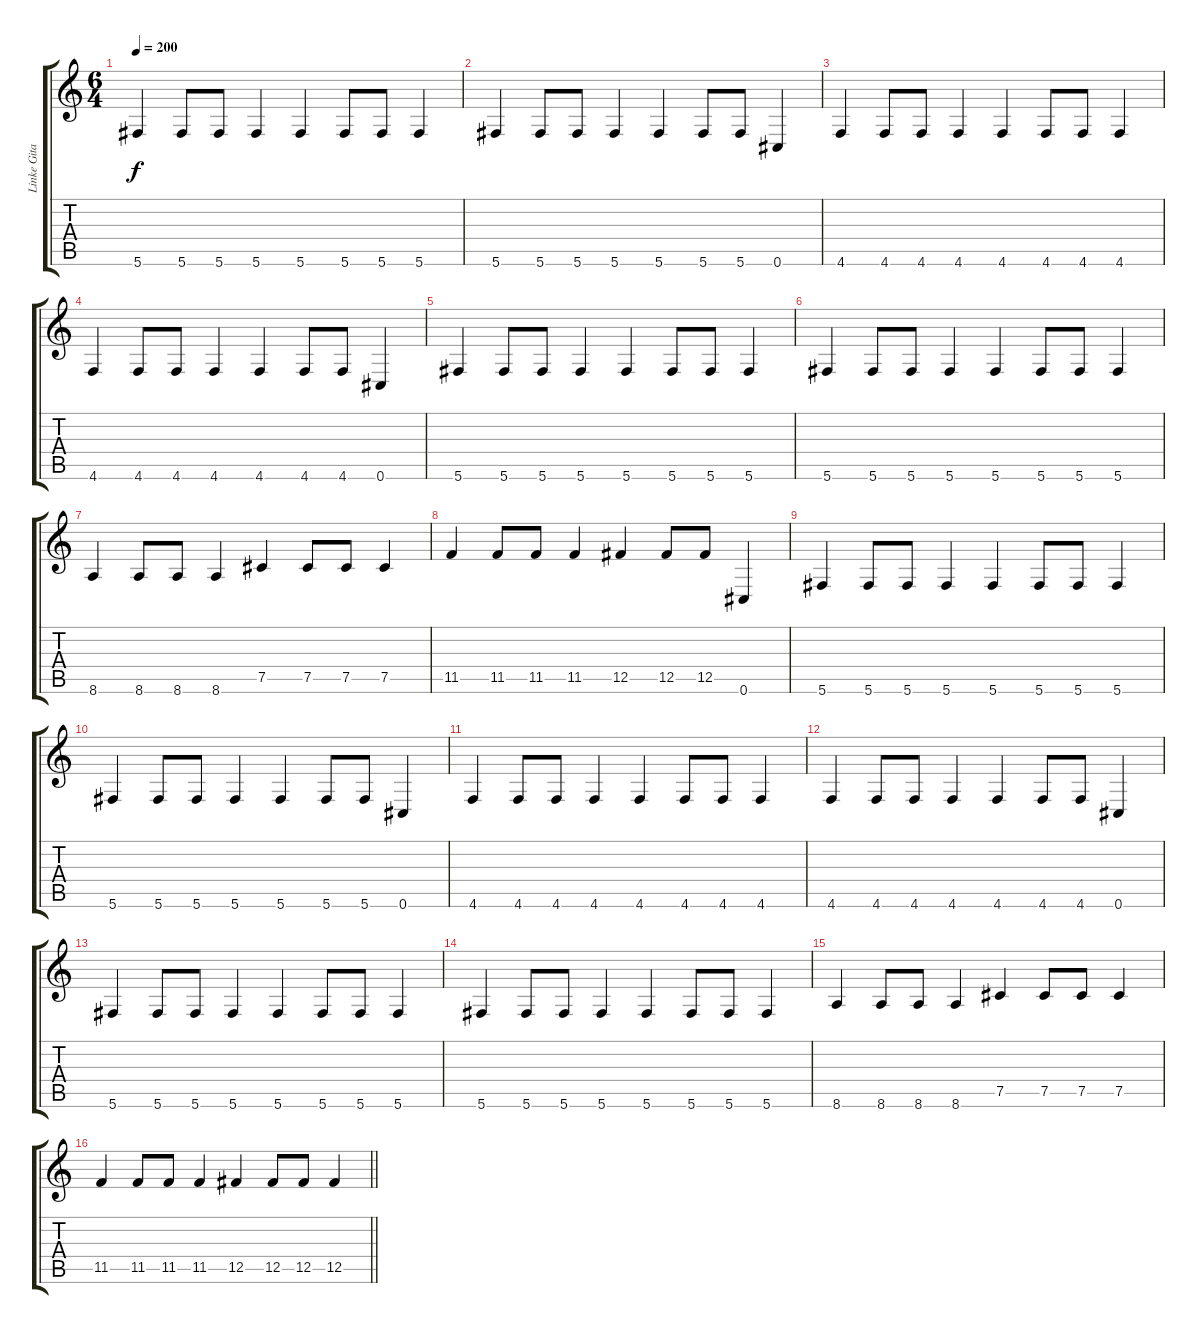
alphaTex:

\track ("Linke Gitarre" "Linke Gita") {instrument distortionguitar}
\staff {score tabs}
\tuning (Db4 Ab3 E3 B2 Gb2 Db2) {hide}
\ts (6 4)
\tempo 200
\clef g2
\ks c
5.6.4{dy f} 5.6.8 5.6.8 5.6.4 5.6.4 5.6.8 5.6.8 5.6.4 |
5.6.4 5.6.8 5.6.8 5.6.4 5.6.4 5.6.8 5.6.8 0.6.4 |
4.6.4 4.6.8 4.6.8 4.6.4 4.6.4 4.6.8 4.6.8 4.6.4 |
4.6.4 4.6.8 4.6.8 4.6.4 4.6.4 4.6.8 4.6.8 0.6.4 |
5.6.4 5.6.8 5.6.8 5.6.4 5.6.4 5.6.8 5.6.8 5.6.4 |
5.6.4 5.6.8 5.6.8 5.6.4 5.6.4 5.6.8 5.6.8 5.6.4 |
8.6.4 8.6.8 8.6.8 8.6.4 7.5.4 7.5.8 7.5.8 7.5.4 |
11.5.4 11.5.8 11.5.8 11.5.4 12.5.4 12.5.8 12.5.8 0.6.4 |
5.6.4 5.6.8 5.6.8 5.6.4 5.6.4 5.6.8 5.6.8 5.6.4 |
5.6.4 5.6.8 5.6.8 5.6.4 5.6.4 5.6.8 5.6.8 0.6.4 |
4.6.4 4.6.8 4.6.8 4.6.4 4.6.4 4.6.8 4.6.8 4.6.4 |
4.6.4 4.6.8 4.6.8 4.6.4 4.6.4 4.6.8 4.6.8 0.6.4 |
5.6.4 5.6.8 5.6.8 5.6.4 5.6.4 5.6.8 5.6.8 5.6.4 |
5.6.4 5.6.8 5.6.8 5.6.4 5.6.4 5.6.8 5.6.8 5.6.4 |
8.6.4 8.6.8 8.6.8 8.6.4 7.5.4 7.5.8 7.5.8 7.5.4 |
\barLineRight lightlight
11.5.4 11.5.8 11.5.8 11.5.4 12.5.4 12.5.8 12.5.8 12.5.4
